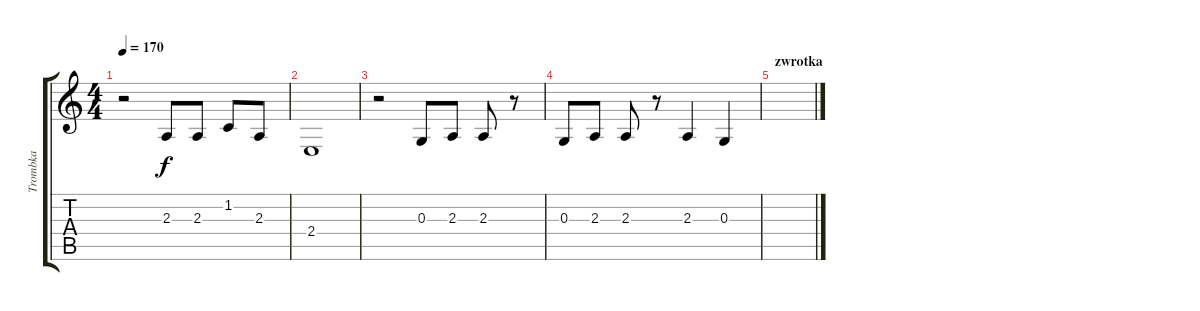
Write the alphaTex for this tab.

\track ("Trombka" "Trombka") {instrument trumpet}
\staff {score tabs}
\tuning (E4 B3 G3 D3 A2 E2) {hide}
\ts (4 4)
\tempo 170
\clef g2
\ks c
r.2{dy f} 2.3.8 2.3.8 1.2.8 2.3.8 |
2.4.1 |
r.2 0.3.8 2.3.8 2.3.8 r.8 |
0.3.8 2.3.8 2.3.8 r.8 2.3.4 0.3.4 |
\section ("" "zwrotka")
